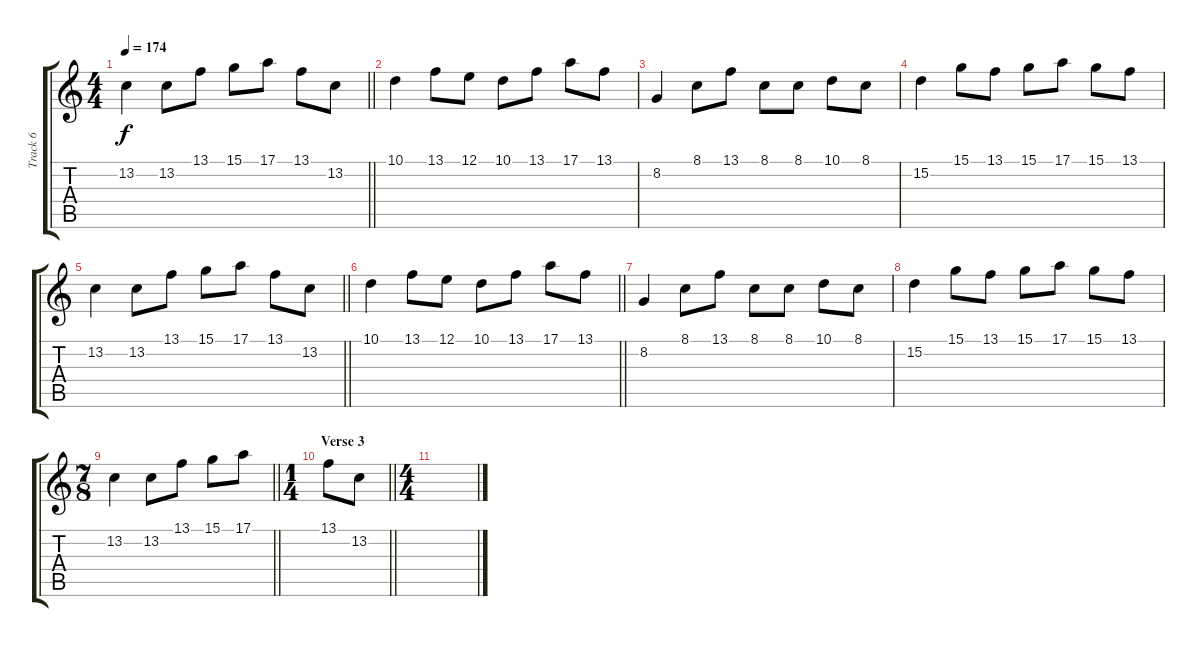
\track ("Track 6" "Track 6") {instrument stringensemble1}
\staff {score tabs}
\tuning (E4 B3 G3 D3 A2 D2) {hide}
\ts (4 4)
\tempo 174
\clef g2
\barLineRight lightlight
\ks c
13.2.4{dy f} 13.2.8 13.1.8 15.1.8 17.1.8 13.1.8 13.2.8 |
10.1.4 13.1.8 12.1.8 10.1.8 13.1.8 17.1.8 13.1.8 |
8.2.4 8.1.8 13.1.8 8.1.8 8.1.8 10.1.8 8.1.8 |
15.2.4 15.1.8 13.1.8 15.1.8 17.1.8 15.1.8 13.1.8 |
\barLineRight lightlight
13.2.4 13.2.8 13.1.8 15.1.8 17.1.8 13.1.8 13.2.8 |
\barLineRight lightlight
10.1.4 13.1.8 12.1.8 10.1.8 13.1.8 17.1.8 13.1.8 |
\section ("" "")
8.2.4 8.1.8 13.1.8 8.1.8 8.1.8 10.1.8 8.1.8 |
15.2.4 15.1.8 13.1.8 15.1.8 17.1.8 15.1.8 13.1.8 |
\ts (7 8)
\barLineRight lightlight
13.2.4 13.2.8 13.1.8 15.1.8 17.1.8 |
\ts (1 4)
\section ("" "Verse 3")
\barLineRight lightlight
13.1.8 13.2.8 |
\ts (4 4)
